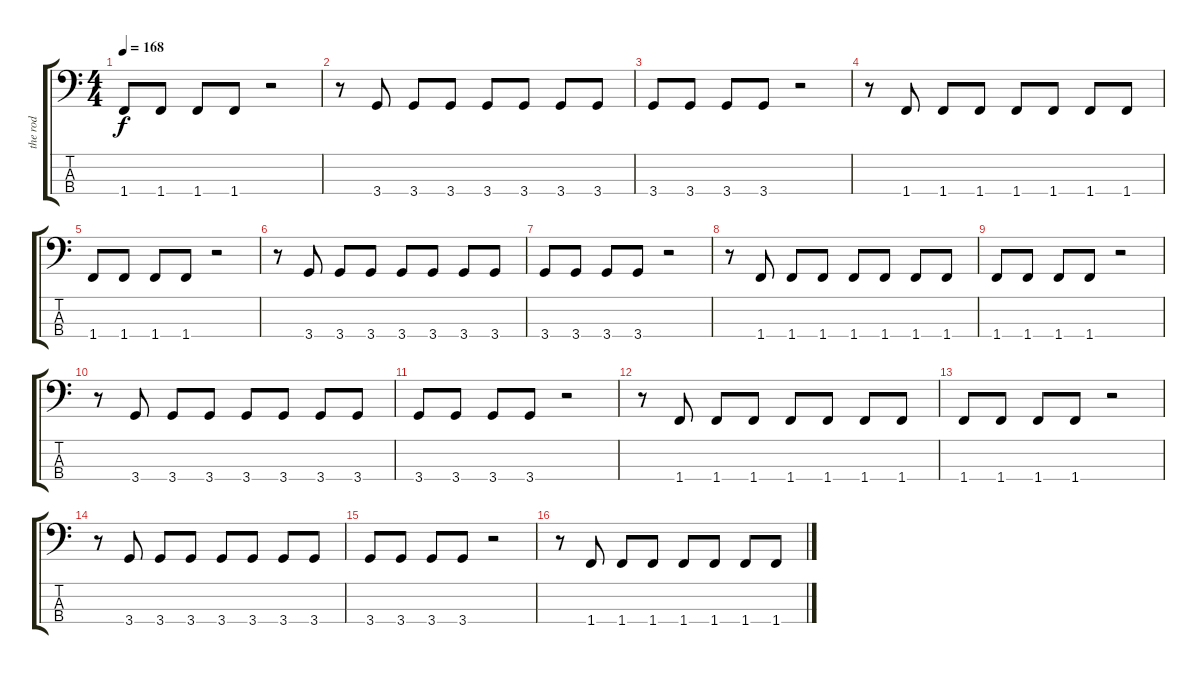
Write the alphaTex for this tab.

\track ("the rod" "the rod") {instrument electricbassfinger}
\staff {score tabs}
\tuning (G2 D2 A1 E1) {hide}
\ts (4 4)
\tempo 168
\clef f4
\ks c
1.4.8{dy f} 1.4.8 1.4.8 1.4.8 r.2 |
r.8 3.4.8 3.4.8 3.4.8 3.4.8 3.4.8 3.4.8 3.4.8 |
3.4.8 3.4.8 3.4.8 3.4.8 r.2 |
r.8 1.4.8 1.4.8 1.4.8 1.4.8 1.4.8 1.4.8 1.4.8 |
1.4.8 1.4.8 1.4.8 1.4.8 r.2 |
r.8 3.4.8 3.4.8 3.4.8 3.4.8 3.4.8 3.4.8 3.4.8 |
3.4.8 3.4.8 3.4.8 3.4.8 r.2 |
r.8 1.4.8 1.4.8 1.4.8 1.4.8 1.4.8 1.4.8 1.4.8 |
1.4.8 1.4.8 1.4.8 1.4.8 r.2 |
r.8 3.4.8 3.4.8 3.4.8 3.4.8 3.4.8 3.4.8 3.4.8 |
3.4.8 3.4.8 3.4.8 3.4.8 r.2 |
r.8 1.4.8 1.4.8 1.4.8 1.4.8 1.4.8 1.4.8 1.4.8 |
1.4.8 1.4.8 1.4.8 1.4.8 r.2 |
r.8 3.4.8 3.4.8 3.4.8 3.4.8 3.4.8 3.4.8 3.4.8 |
3.4.8 3.4.8 3.4.8 3.4.8 r.2 |
r.8 1.4.8 1.4.8 1.4.8 1.4.8 1.4.8 1.4.8 1.4.8
